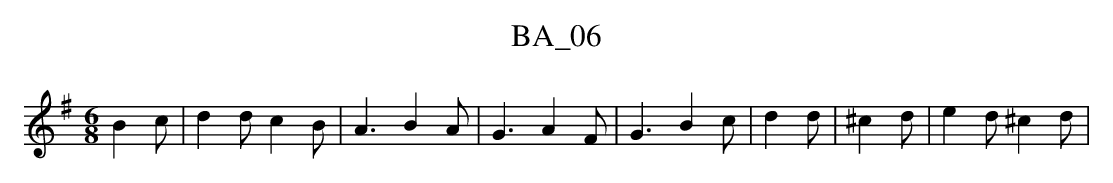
X:1
T:BA_06
M:6/8
L:1/8
K:G
 B2 c| d2 d c2 B| A3 B2 A| G3 A2 F| G3 B2 c| d2 d| ^c2 d| e2 d ^c2 d|\
